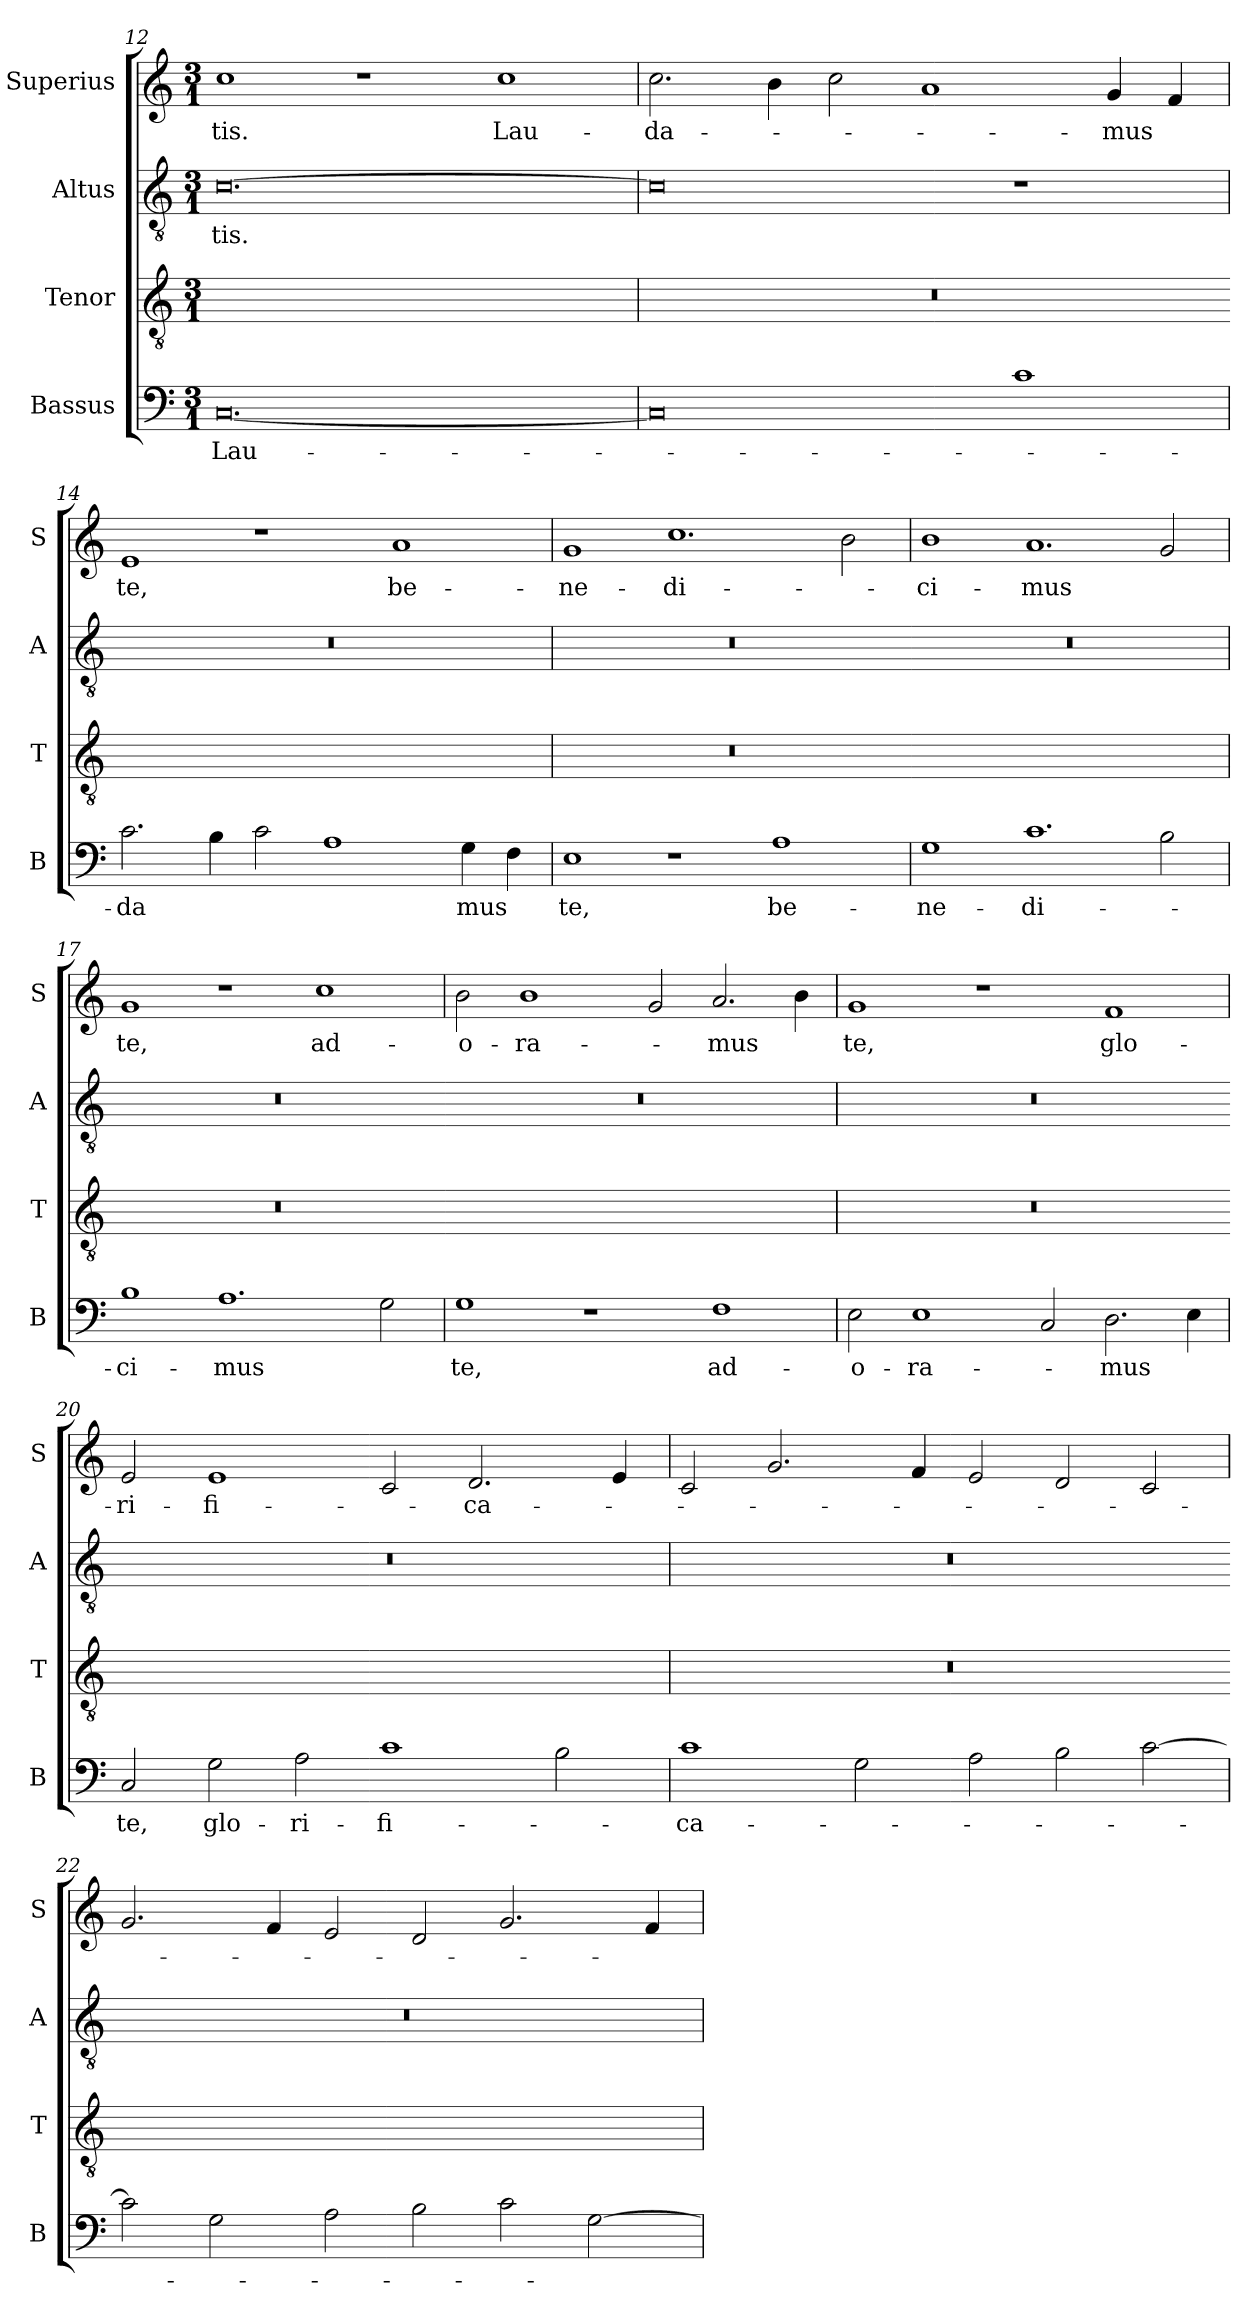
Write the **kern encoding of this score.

**kern	**text	**kern	**kern	**text	**kern	**text
*part4	*part4	*part3	*part2	*part2	*part1	*part1
*staff4	*staff4	*staff3	*staff2	*staff2	*staff1	*staff1
*I"Bassus	*	*I"Tenor	*I"Altus	*	*I"Superius	*
*I'B	*	*I'T	*I'A	*	*I'S	*
*clefF4	*	*clefGv2	*clefGv2	*	*clefG2	*
*k[]	*	*k[]	*k[]	*	*k[]	*
*M3/1	*	*M3/1	*M3/1	*	*M3/1	*
=12	=12	=12	=12	=12	=12	=12
!	!	!LO:N:vis=1.	!	!	!	!
[0.C	Lau-	0.ryy	[0.c	-tis.	1cc	-tis.
.	.	.	.	.	1r	.
.	.	.	.	.	1cc	Lau-
=13	=13	=13	=13	=13	=13	=13
!	!	!LO:N:vis=1.	!	!	!	!
0C]	.	0.r	0c]	.	2.cc\	-da-
.	.	.	.	.	4b\	.
.	.	.	.	.	2cc\	.
.	.	.	.	.	1a	.
1c	.	.	1r	.	.	.
.	.	.	.	.	4g/	-mus
.	.	.	.	.	4f/	.
=14	=14	=14-	=14	=14	=14	=14
!	!	!LO:N:vis=1.	!	!	!	!
2.c\	-da	0.ryy	0.r	.	1e	te,
4B\	.	.	.	.	.	.
2c\	.	.	.	.	1r	.
1A	.	.	.	.	.	.
.	.	.	.	.	1a	be-
4G\	-mus	.	.	.	.	.
4F\	.	.	.	.	.	.
=15	=15	=15	=15	=15	=15	=15
!	!	!LO:N:vis=1.	!	!	!	!
1E	te,	0.r	0.r	.	1g	-ne-
1r	.	.	.	.	1.cc	-di-
1A	be-	.	.	.	.	.
.	.	.	.	.	2b\	.
=16	=16	=16-	=16	=16	=16	=16
!	!	!LO:N:vis=1.	!	!	!	!
1G	-ne-	0.ryy	0.r	.	1b	-ci-
1.c	-di-	.	.	.	1.a	-mus
2B\	.	.	.	.	2g/	.
=17	=17	=17	=17	=17	=17	=17
!	!	!LO:N:vis=1.	!	!	!	!
1B	-ci-	0.r	0.r	.	1g	te,
1.A	-mus	.	.	.	1r	.
.	.	.	.	.	1cc	ad-
2G\	.	.	.	.	.	.
=18	=18	=18-	=18	=18	=18	=18
!	!	!LO:N:vis=1.	!	!	!	!
1G	te,	0.ryy	0.r	.	2b\	-o-
.	.	.	.	.	1b	-ra-
1r	.	.	.	.	.	.
.	.	.	.	.	2g/	.
1F	ad-	.	.	.	2.a/	-mus
.	.	.	.	.	4b\	.
=19	=19	=19	=19	=19	=19	=19
!	!	!LO:N:vis=1.	!	!	!	!
2E\	-o-	0.r	0.r	.	1g	te,
1E	-ra-	.	.	.	.	.
.	.	.	.	.	1r	.
2C/	.	.	.	.	.	.
2.D\	-mus	.	.	.	1f	glo-
4E\	.	.	.	.	.	.
=20	=20	=20-	=20	=20	=20	=20
!	!	!LO:N:vis=1.	!	!	!	!
2C/	-te,	0.ryy	0.r	.	2e/	-ri-
2G\	glo-	.	.	.	1e	-fi-
2A\	-ri-	.	.	.	.	.
1c	-fi-	.	.	.	2c/	.
.	.	.	.	.	2.d/	-ca-
2B\	.	.	.	.	.	.
.	.	.	.	.	4e/	.
=21	=21	=21	=21	=21	=21	=21
!	!	!LO:N:vis=1.	!	!	!	!
1c	-ca-	0.r	0.r	.	2c/	.
.	.	.	.	.	2.g/	.
2G\	.	.	.	.	.	.
.	.	.	.	.	4f/	.
2A\	.	.	.	.	2e/	.
2B\	.	.	.	.	2d/	.
[2c\	.	.	.	.	2c/	.
=22	=22	=22-	=22	=22	=22	=22
!	!	!LO:N:vis=1.	!	!	!	!
2c\]	.	0.ryy	0.r	.	2.g/	.
2G\	.	.	.	.	.	.
.	.	.	.	.	4f/	.
2A\	.	.	.	.	2e/	.
2B\	.	.	.	.	2d/	.
2c\	.	.	.	.	2.g/	.
[2G\	.	.	.	.	.	.
.	.	.	.	.	4f/	.
=	=	=	=	=	=	=
*-	*-	*-	*-	*-	*-	*-
